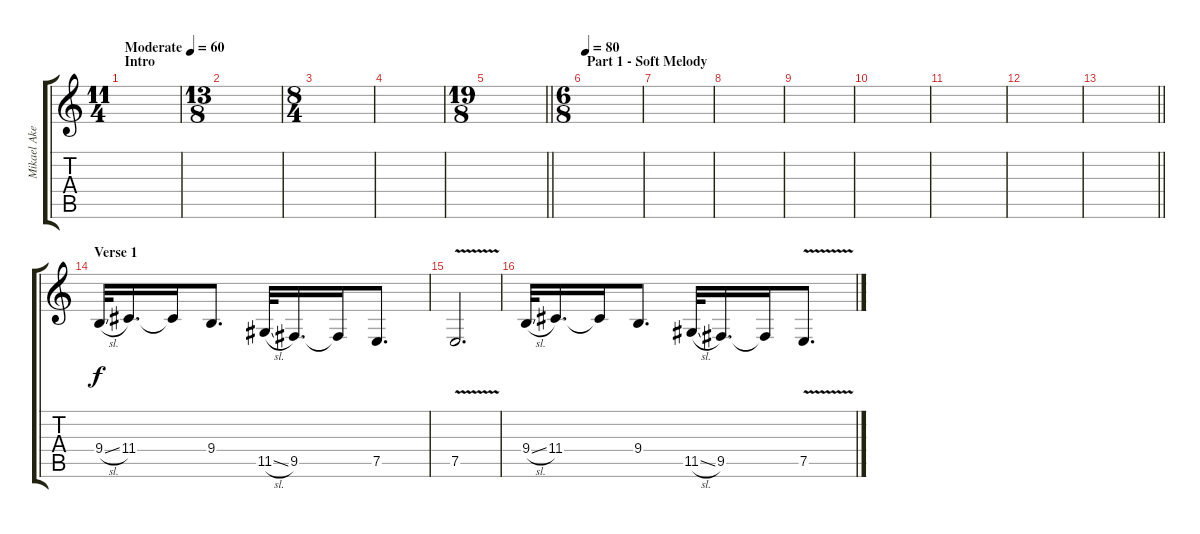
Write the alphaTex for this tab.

\track ("Mikael Akerfeldt" "Mikael Ake") {instrument oboe}
\staff {score tabs}
\tuning (E4 B3 G3 D3 A2 E2) {hide}
\ts (11 4)
\section ("" "Intro")
\tempo (60 "Moderate")
\clef g2
\ks c
|
\ts (13 8)
|
\ts (8 4)
|
|
\ts (19 8)
\barLineRight lightlight
|
\ts (6 8)
\section ("" "Part 1 - Soft Melody")
\tempo 80
|
|
|
|
|
|
|
\barLineRight lightlight
|
\section ("" "Verse 1")
9.4{sl}.32 11.4.16{d} 11.4{t}.16 9.4.8{d} 11.5{sl}.32 9.5.16{d} 9.5{t}.16 7.5.8{d} |
7.5{v}.2{d volume 0} |
9.4{sl}.32{volume 8} 11.4.16{d} 11.4{t}.16 9.4.8{d} 11.5{sl}.32 9.5.16{d} 9.5{t}.16 7.5{v}.8{d}
